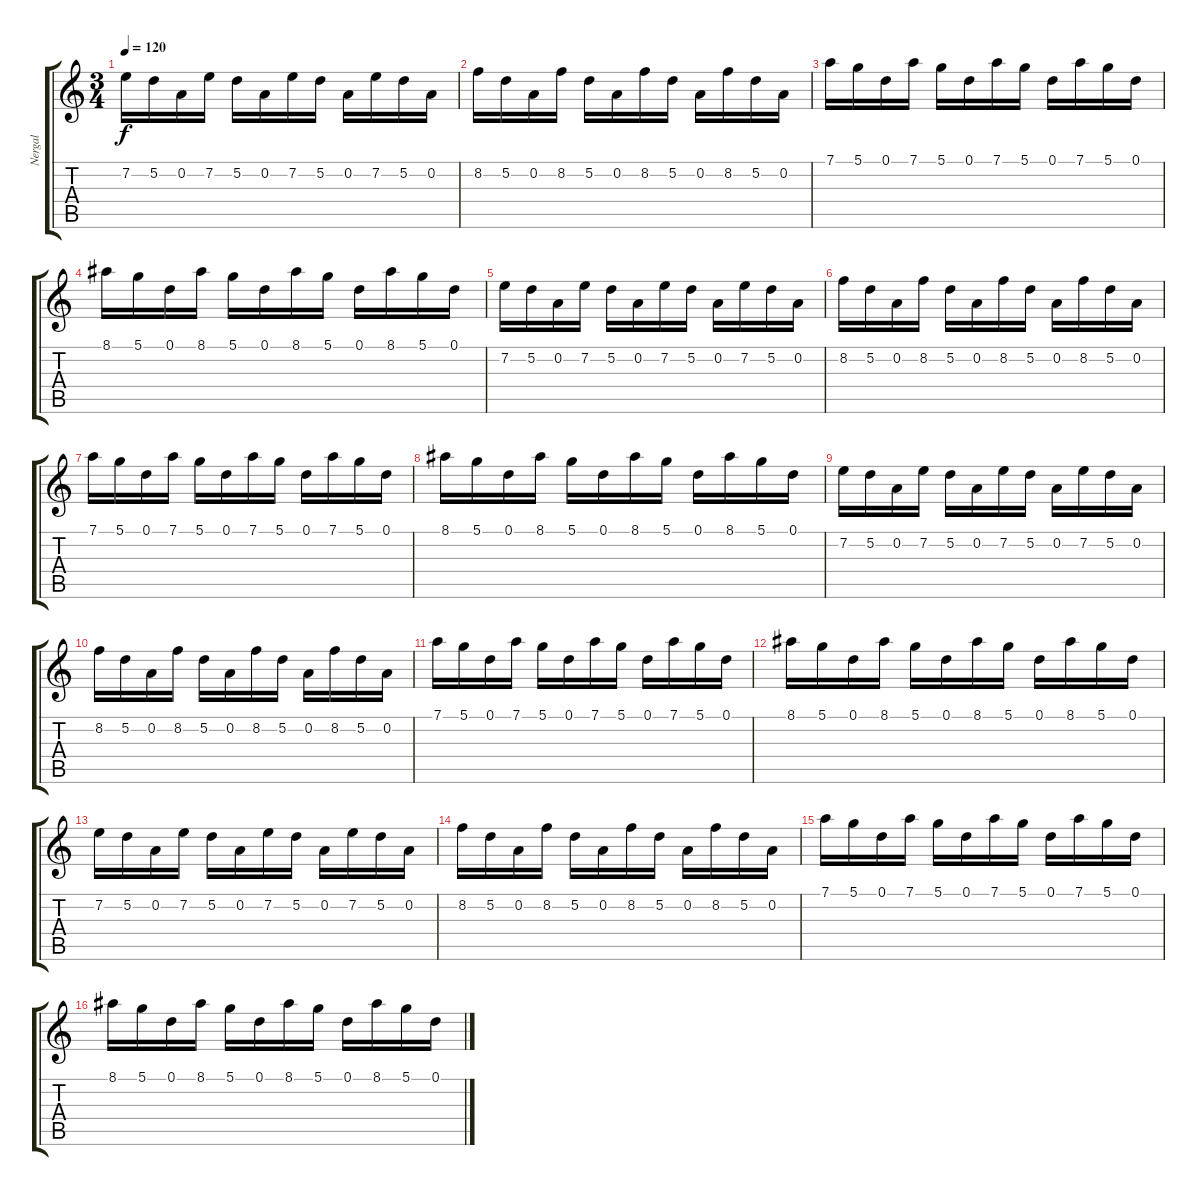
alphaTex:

\track ("Nergal" "Nergal") {instrument overdrivenguitar}
\staff {score tabs}
\tuning (D4 A3 F3 C3 G2 D2) {hide}
\ts (3 4)
\tempo 120
\clef g2
\ks c
7.2.16{dy f} 5.2.16 0.2.16 7.2.16 5.2.16 0.2.16 7.2.16 5.2.16 0.2.16 7.2.16 5.2.16 0.2.16 |
8.2.16 5.2.16 0.2.16 8.2.16 5.2.16 0.2.16 8.2.16 5.2.16 0.2.16 8.2.16 5.2.16 0.2.16 |
7.1.16 5.1.16 0.1.16 7.1.16 5.1.16 0.1.16 7.1.16 5.1.16 0.1.16 7.1.16 5.1.16 0.1.16 |
8.1.16 5.1.16 0.1.16 8.1.16 5.1.16 0.1.16 8.1.16 5.1.16 0.1.16 8.1.16 5.1.16 0.1.16 |
7.2.16 5.2.16 0.2.16 7.2.16 5.2.16 0.2.16 7.2.16 5.2.16 0.2.16 7.2.16 5.2.16 0.2.16 |
8.2.16 5.2.16 0.2.16 8.2.16 5.2.16 0.2.16 8.2.16 5.2.16 0.2.16 8.2.16 5.2.16 0.2.16 |
7.1.16 5.1.16 0.1.16 7.1.16 5.1.16 0.1.16 7.1.16 5.1.16 0.1.16 7.1.16 5.1.16 0.1.16 |
8.1.16 5.1.16 0.1.16 8.1.16 5.1.16 0.1.16 8.1.16 5.1.16 0.1.16 8.1.16 5.1.16 0.1.16 |
7.2.16 5.2.16 0.2.16 7.2.16 5.2.16 0.2.16 7.2.16 5.2.16 0.2.16 7.2.16 5.2.16 0.2.16 |
8.2.16 5.2.16 0.2.16 8.2.16 5.2.16 0.2.16 8.2.16 5.2.16 0.2.16 8.2.16 5.2.16 0.2.16 |
7.1.16 5.1.16 0.1.16 7.1.16 5.1.16 0.1.16 7.1.16 5.1.16 0.1.16 7.1.16 5.1.16 0.1.16 |
8.1.16 5.1.16 0.1.16 8.1.16 5.1.16 0.1.16 8.1.16 5.1.16 0.1.16 8.1.16 5.1.16 0.1.16 |
7.2.16 5.2.16 0.2.16 7.2.16 5.2.16 0.2.16 7.2.16 5.2.16 0.2.16 7.2.16 5.2.16 0.2.16 |
8.2.16 5.2.16 0.2.16 8.2.16 5.2.16 0.2.16 8.2.16 5.2.16 0.2.16 8.2.16 5.2.16 0.2.16 |
7.1.16 5.1.16 0.1.16 7.1.16 5.1.16 0.1.16 7.1.16 5.1.16 0.1.16 7.1.16 5.1.16 0.1.16 |
8.1.16 5.1.16 0.1.16 8.1.16 5.1.16 0.1.16 8.1.16 5.1.16 0.1.16 8.1.16 5.1.16 0.1.16
